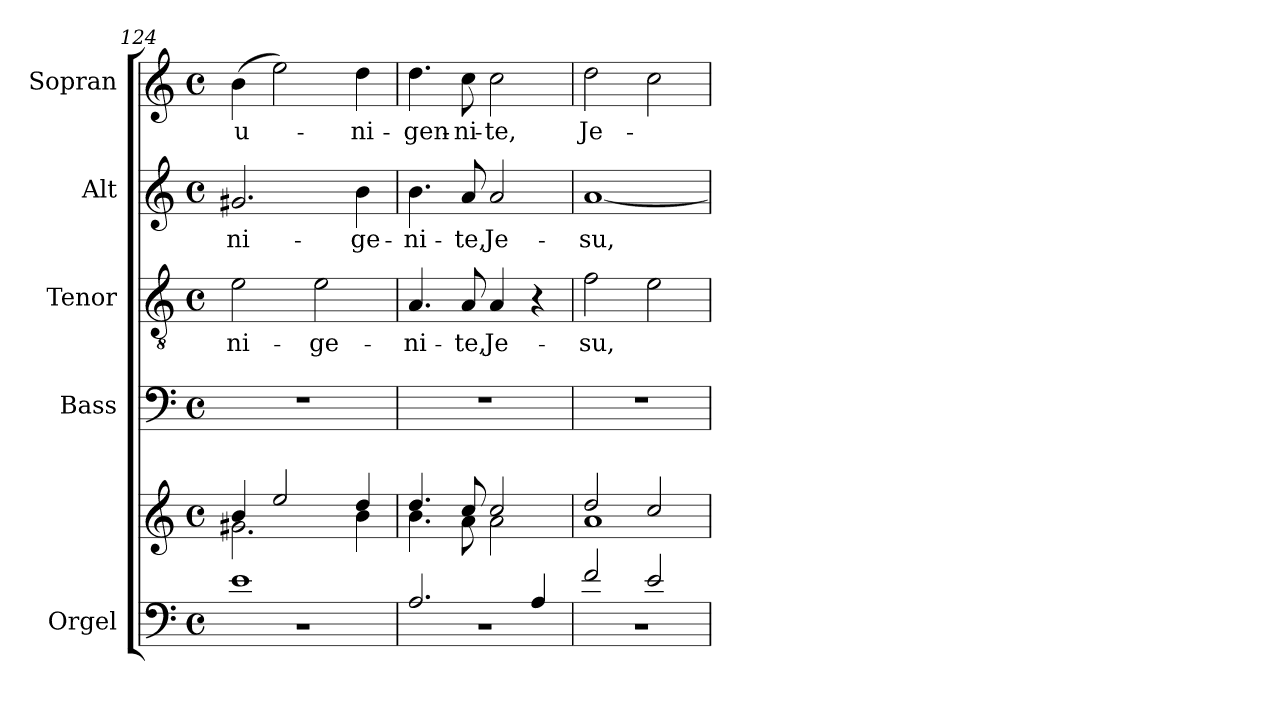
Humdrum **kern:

**kern	**kern	**kern	**kern	**text	**kern	**text	**kern	**text
*part5	*part5	*part4	*part3	*part3	*part2	*part2	*part1	*part1
*staff6	*staff5	*staff4	*staff3	*staff3	*staff2	*staff2	*staff1	*staff1
*I"Orgel	*	*I"Bass	*I"Tenor	*	*I"Alt	*	*I"Sopran	*
*I'Org.	*	*I'B.	*I'T.	*	*I'A.	*	*I'S.	*
*clefF4	*clefG2	*clefF4	*clefGv2	*	*clefG2	*	*clefG2	*
*k[]	*k[]	*k[]	*k[]	*	*k[]	*	*k[]	*
*C:	*C:	*C:	*C:	*	*C:	*	*C:	*
*M4/4	*M4/4	*M4/4	*M4/4	*	*M4/4	*	*M4/4	*
*met(c)	*met(c)	*met(c)	*met(c)	*	*met(c)	*	*met(c)	*
=124	=124	=124	=124	=124	=124	=124	=124	=124
*^	*^	*	*	*	*	*	*	*
!	!	!	!	!	!	!LO:LY:b	!	!LO:LY:b	!	!LO:LY:b
1e	1r	4b/	2.g#X\	1r	2e\	-ni-	2.g#X/	-ni-	(>4b\	u-
.	.	2ee/	.	.	.	.	.	.	2ee\)	.
!	!	!	!	!	!	!LO:LY:b	!	!	!	!
.	.	.	.	.	2e\	-ge-	.	.	.	.
!	!	!	!	!	!	!	!	!LO:LY:b	!	!LO:LY:b
.	.	4dd/	4b\	.	.	.	4b\	-ge-	4dd\	-ni-
=125	=125	=125	=125	=125	=125	=125	=125	=125	=125	=125
!	!	!	!	!	!	!LO:LY:b	!	!LO:LY:b	!	!LO:LY:b
2.A/	1r	4.dd/	4.b\	1r	4.A/	-ni-	4.b\	-ni-	4.dd\	-gen-
!	!	!	!	!	!	!LO:LY:b	!	!LO:LY:b	!	!LO:LY:b
.	.	8cc/	8a\	.	8A/	-te,	8a/	-te,	8cc\	-ni-
!	!	!	!	!	!	!LO:LY:b	!	!LO:LY:b	!	!LO:LY:b
.	.	2cc/	2a\	.	4A/	Je-	2a/	Je-	2cc\	-te,
4A/	.	.	.	.	4r	.	.	.	.	.
=126	=126	=126	=126	=126	=126	=126	=126	=126	=126	=126
!	!	!	!	!	!	!LO:LY:b	!	!LO:LY:b	!	!LO:LY:b
2f/	1r	2dd/	1a	1r	2f\	-su,	[1a	-su,	2dd\	Je-
2e/	.	2cc/	.	.	2e\	.	.	.	2cc\	.
*v	*v	*	*	*	*	*	*	*	*	*
*	*v	*v	*	*	*	*	*	*	*
=	=	=	=	=	=	=	=	=
*-	*-	*-	*-	*-	*-	*-	*-	*-
